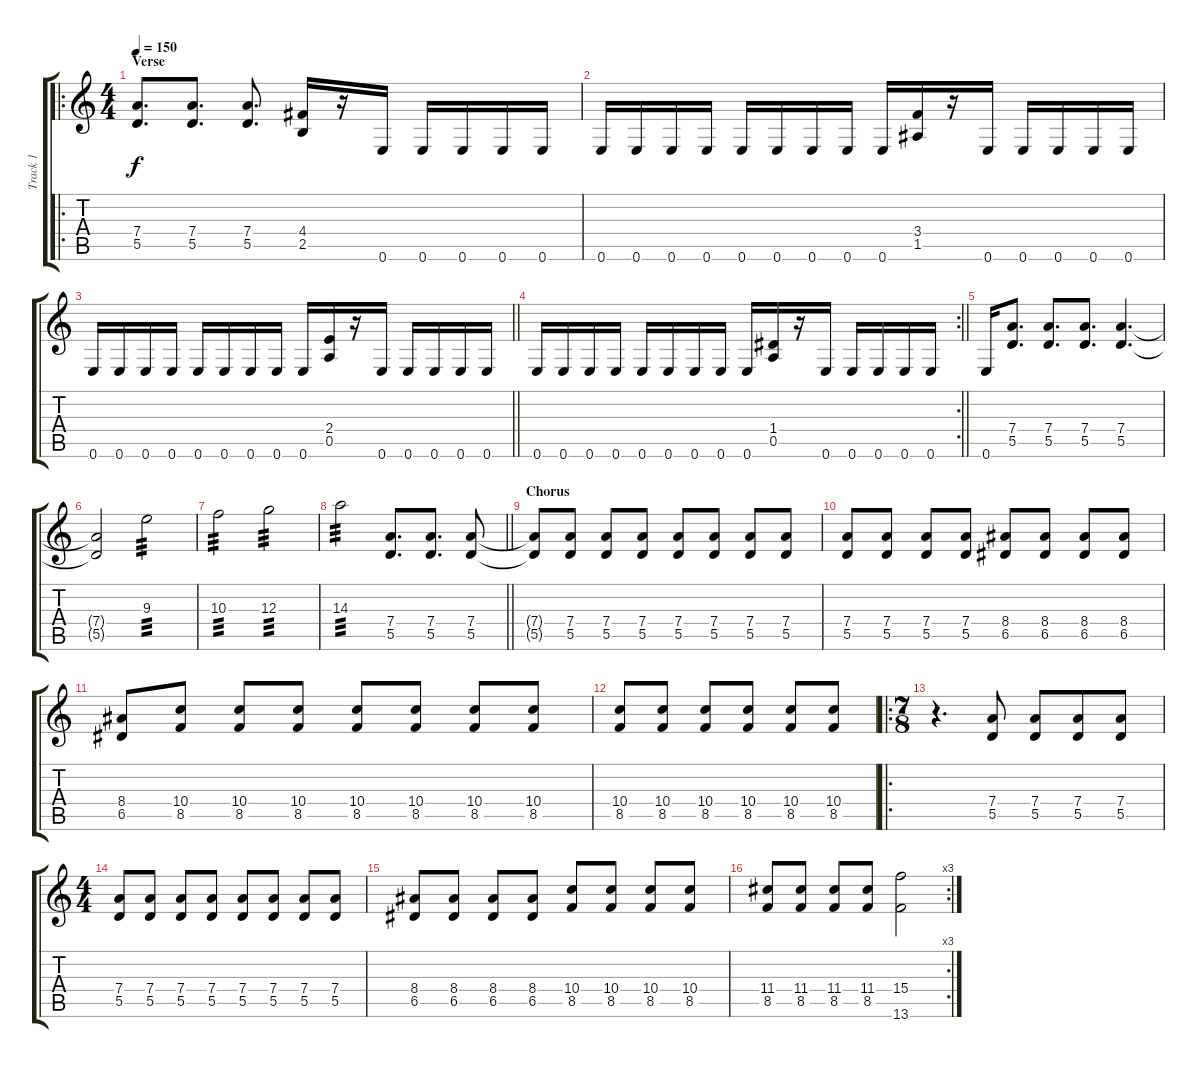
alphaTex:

\track ("Track 1" "Track 1") {instrument distortionguitar}
\staff {score tabs}
\tuning (E4 B3 G3 D3 A2 E2) {hide}
\ro
\ts (4 4)
\section ("" "Verse")
\tempo 150
\clef g2
\ks c
(7.4 5.5).8{d dy f} (7.4 5.5).8{d} (7.4 5.5).8{d} (4.4 2.5).16 r.16 0.6.16 0.6.16 0.6.16 0.6.16 0.6.16 |
0.6.16 0.6.16 0.6.16 0.6.16 0.6.16 0.6.16 0.6.16 0.6.16 0.6.16 (3.4 1.5).16 r.16 0.6.16 0.6.16 0.6.16 0.6.16 0.6.16 |
\barLineRight lightlight
0.6.16 0.6.16 0.6.16 0.6.16 0.6.16 0.6.16 0.6.16 0.6.16 0.6.16 (2.4 0.5).16 r.16 0.6.16 0.6.16 0.6.16 0.6.16 0.6.16 |
\rc 2
\barLineRight lightlight
0.6.16 0.6.16 0.6.16 0.6.16 0.6.16 0.6.16 0.6.16 0.6.16 0.6.16 (1.4 0.5).16 r.16 0.6.16 0.6.16 0.6.16 0.6.16 0.6.16 |
0.6.16 (7.4 5.5).8{d} (7.4 5.5).8{d} (7.4 5.5).8{d} (7.4 5.5).4{d} |
(7.4{t} 5.5{t}).2 9.3.2{tp 3} |
10.3.2{tp 3} 12.3.2{tp 3} |
\barLineRight lightlight
14.3.2{tp 3} (7.4 5.5).8{d} (7.4 5.5).8{d} (7.4 5.5).8 |
\section ("" "Chorus")
(7.4{t} 5.5{t}).8 (7.4 5.5).8 (7.4 5.5).8 (7.4 5.5).8 (7.4 5.5).8 (7.4 5.5).8 (7.4 5.5).8 (7.4 5.5).8 |
(7.4 5.5).8 (7.4 5.5).8 (7.4 5.5).8 (7.4 5.5).8 (8.4 6.5).8 (8.4 6.5).8 (8.4 6.5).8 (8.4 6.5).8 |
(8.4 6.5).8 (10.4 8.5).8 (10.4 8.5).8 (10.4 8.5).8 (10.4 8.5).8 (10.4 8.5).8 (10.4 8.5).8 (10.4 8.5).8 |
(10.4 8.5).8 (10.4 8.5).8 (10.4 8.5).8 (10.4 8.5).8 (10.4 8.5).8 (10.4 8.5).8 |
\ro
\ts (7 8)
r.4{d} (7.4 5.5).8 (7.4 5.5).8 (7.4 5.5).8 (7.4 5.5).8 |
\ts (4 4)
(7.4 5.5).8 (7.4 5.5).8 (7.4 5.5).8 (7.4 5.5).8 (7.4 5.5).8 (7.4 5.5).8 (7.4 5.5).8 (7.4 5.5).8 |
(8.4 6.5).8 (8.4 6.5).8 (8.4 6.5).8 (8.4 6.5).8 (10.4 8.5).8 (10.4 8.5).8 (10.4 8.5).8 (10.4 8.5).8 |
\rc 3
(11.4 8.5).8 (11.4 8.5).8 (11.4 8.5).8 (11.4 8.5).8 (15.4 13.6).2
